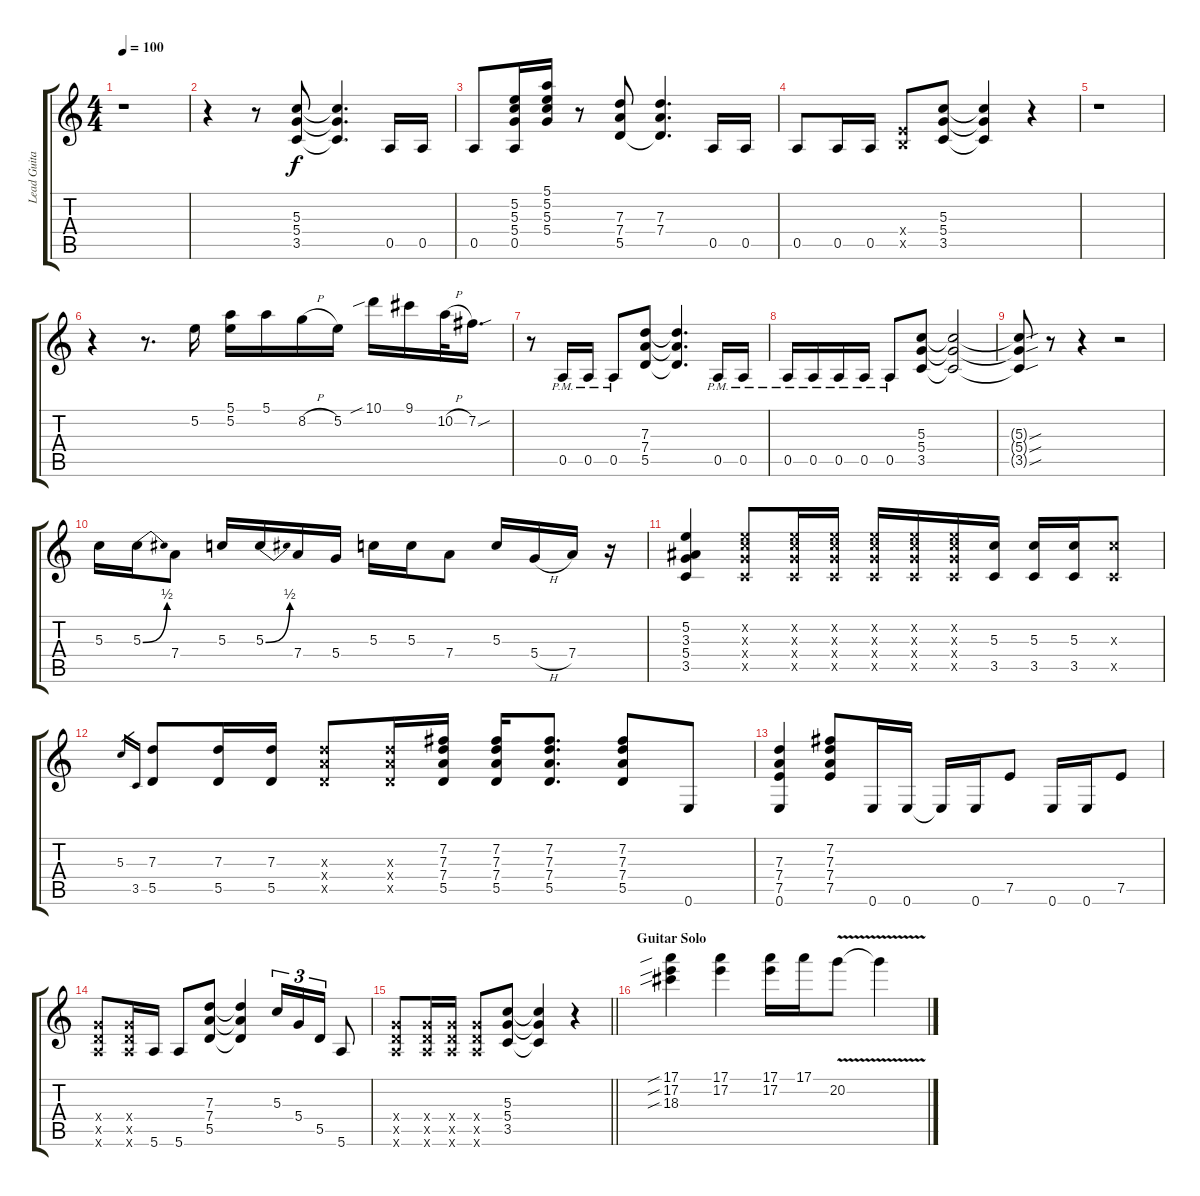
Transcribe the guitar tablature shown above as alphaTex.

\track ("Lead Guitar" "Lead Guita") {instrument distortionguitar}
\staff {score tabs}
\tuning (E4 B3 G3 D3 A2 E2) {hide}
\ts (4 4)
\tempo 100
\clef g2
\ks c
r.1{dy f} |
r.4 r.8 (5.3 5.4 3.5).8 (5.3{t} 5.4{t} 3.5{t}).4{d} 0.5.16 0.5.16 |
0.5.8 (5.2 5.3 5.4 0.5).16 (5.1 5.2 5.3 5.4).16 r.8 (7.3 7.4 5.5).8 (7.3 7.4 5.5{t}).4{d} 0.5.16 0.5.16 |
0.5.8 0.5.16 0.5.16 (2.4{x} 2.5{x}).8 (5.3 5.4 3.5).8 (5.3{t} 5.4{t} 3.5{t}).4 r.4 |
r.1 |
r.4 r.8{d} 5.2.16 (5.1 5.2).16 5.1.16 8.2{h}.16 5.2.16 10.1{sib}.16 9.1.16 10.2{h}.32 7.2{sou}.16{d} |
r.8 0.5{pm}.16 0.5{pm}.16 0.5{pm}.8 (7.3 7.4 5.5).8 (7.3{t} 7.4{t} 5.5{t}).4{d} 0.5{pm}.16 0.5{pm}.16 |
0.5{pm}.16 0.5{pm}.16 0.5{pm}.16 0.5{pm}.16 0.5{pm}.8 (5.3 5.4 3.5).8 (5.3{t} 5.4{t} 3.5{t}).2 |
(5.3{sou t} 5.4{sou t} 3.5{sou t}).8 r.8 r.4 r.2 |
5.3.16 5.3{be (bend 0 0 60 2)}.16 7.4.8 5.3.16 5.3{be (bend 0 0 60 2)}.16 7.4.16 5.4.16 5.3.16 5.3.16 7.4.8 5.3.16 5.4{h}.16 7.4.16 r.16 |
(5.2 3.3 5.4 3.5).4 (5.2{x} 5.3{x} 5.4{x} 3.5{x}).8 (5.2{x} 5.3{x} 5.4{x} 3.5{x}).16 (5.2{x} 5.3{x} 5.4{x} 3.5{x}).16 (5.2{x} 5.3{x} 5.4{x} 3.5{x}).16 (5.2{x} 5.3{x} 5.4{x} 3.5{x}).16 (5.2{x} 5.3{x} 5.4{x} 3.5{x}).16 (5.3 3.5).16 (5.3 3.5).16 (5.3 3.5).16 (5.3{x} 3.5{x}).8 |
5.3.16{gr} 3.5.16{gr} (7.3 5.5).8 (7.3 5.5).16 (7.3 5.5).16 (7.3{x} 7.4{x} 5.5{x}).8 (7.3{x} 7.4{x} 5.5{x}).16 (7.2 7.3 7.4 5.5).16 (7.2 7.3 7.4 5.5).16 (7.2 7.3 7.4 5.5).8{d} (7.2 7.3 7.4 5.5).8 0.6.8 |
(7.3 7.4 7.5 0.6).4 (7.2 7.3 7.4 7.5).8 0.6.16 0.6.16 0.6{t}.16 0.6.16 7.5.8 0.6.16 0.6.16 7.5.8 |
(5.4{x} 5.5{x} 5.6{x}).8 (5.4{x} 5.5{x} 5.6{x}).16 5.6.16 5.6.8 (7.3 7.4 5.5).8 (7.3{t} 7.4{t} 5.5{t}).4 5.3.16{tu (3 2)} 5.4.16{tu (3 2)} 5.5.16{tu (3 2)} 5.6.8 |
\barLineRight lightlight
(5.4{x} 5.5{x} 5.6{x}).8 (5.4{x} 5.5{x} 5.6{x}).16 (5.4{x} 5.5{x} 5.6{x}).16 (5.4{x} 5.5{x} 5.6{x}).8 (5.3 5.4 3.5).8 (5.3{t} 5.4{t} 3.5{t}).4 r.4 |
\section ("" "Guitar Solo")
(17.1{sib} 17.2{sib} 18.3{sib}).4 (17.1 17.2).4 (17.1 17.2).16 17.1.16 20.2{v}.8 20.2{v t}.4
